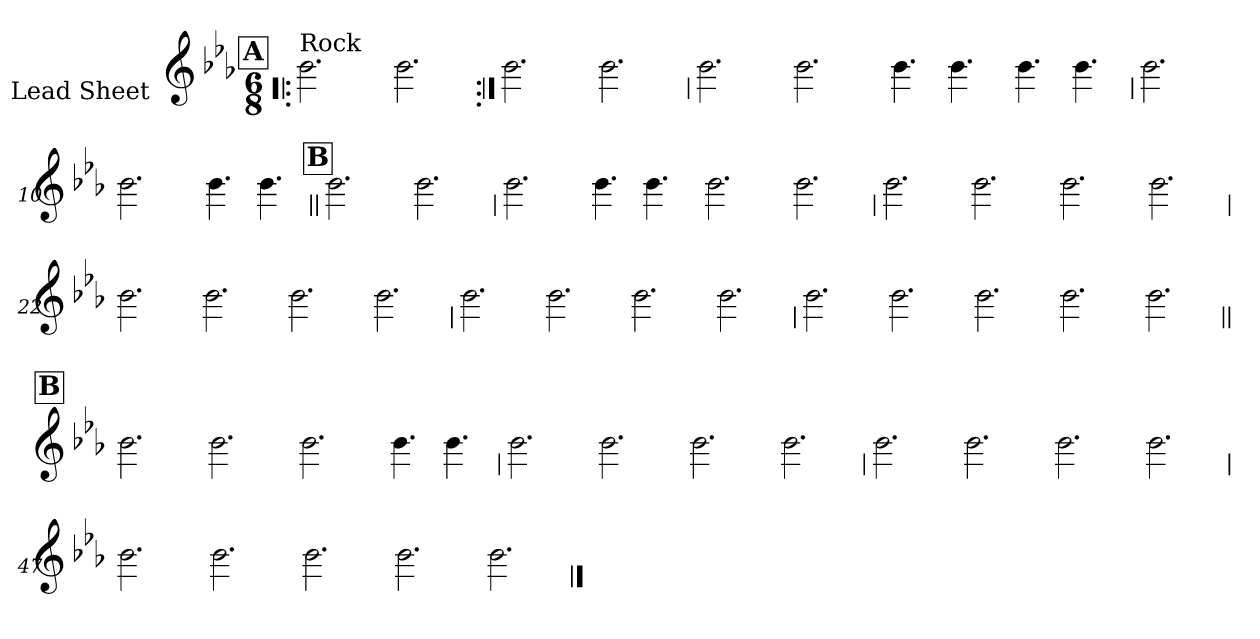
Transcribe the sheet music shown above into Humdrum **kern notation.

**kern
*part1
*staff1
*I"Lead Sheet
*stria0
*clefG2
*k[b-e-a-]
*c:
*M6/8
*MM66
!!LO:REH:place=s1:a:t=A
=1!|:
!LO:TX:a:t=Rock
2.b-
=2-
2.b-
=3:|!
2.b-
=4-
2.b-
!!LO:LB:g=z
=5
2.b-
=6-
2.b-
=7-
4.b-
4.b-
=8-
4.b-
4.b-
!!LO:LB:g=z
=9
2.b-
=10-
2.b-
=11-
4.b-
4.b-
!!LO:REH:place=s1:a:t=B
=12||
2.b-
=13-
2.b-
!!LO:LB:g=z
=14
2.b-
=15-
4.b-
4.b-
=16-
2.b-
=17-
2.b-
!!LO:LB:g=z
=18
2.b-
=19-
2.b-
=20-
2.b-
=21-
2.b-
!!LO:LB:g=z
=22
2.b-
=23-
2.b-
=24-
2.b-
=25-
2.b-
!!LO:LB:g=z
=26
2.b-
=27-
2.b-
=28-
2.b-
=29-
2.b-
!!LO:LB:g=z
=30
2.b-
=31-
2.b-
=32-
2.b-
=33-
2.b-
=34-
2.b-
!!LO:LB:g=z
!!LO:REH:place=s1:a:t=B
=35||
2.b-
=36-
2.b-
=37-
2.b-
=38-
4.b-
4.b-
!!LO:LB:g=z
=39
2.b-
=40-
2.b-
=41-
2.b-
=42-
2.b-
!!LO:LB:g=z
=43
2.b-
=44-
2.b-
=45-
2.b-
=46-
2.b-
!!LO:LB:g=z
=47
2.b-
=48-
2.b-
=49-
2.b-
=50-
2.b-
=51-
2.b-
==
*-
